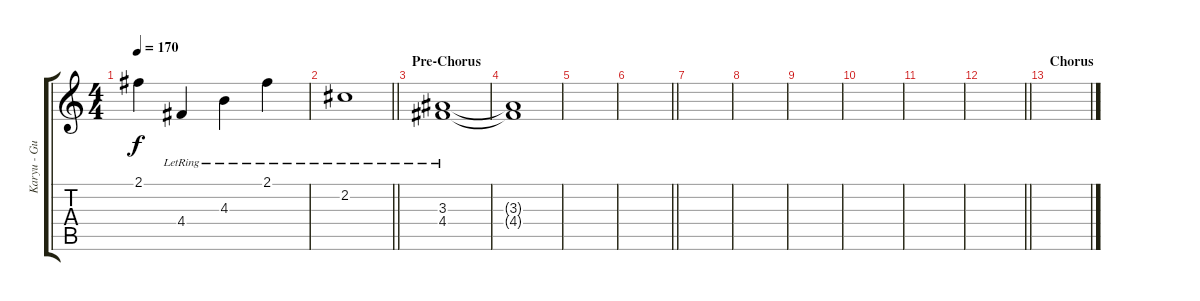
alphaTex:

\track ("Karyu - Guitar 3" "Karyu - Gu") {instrument electricguitarclean}
\staff {score tabs}
\tuning (E4 B3 G3 D3 A2 E2) {hide}
\ts (4 4)
\tempo 170
\clef g2
\ks c
2.1{t}.4{dy f} 4.4{lr}.4 4.3{lr}.4 2.1{lr}.4 |
\barLineRight lightlight
2.2{lr}.1 |
\section ("" "Pre-Chorus")
(3.3{lr} 4.4{lr}).1 |
(3.3{t} 4.4{t}).1 |
|
\barLineRight lightlight
|
|
|
|
|
|
\barLineRight lightlight
|
\section ("" "Chorus")
